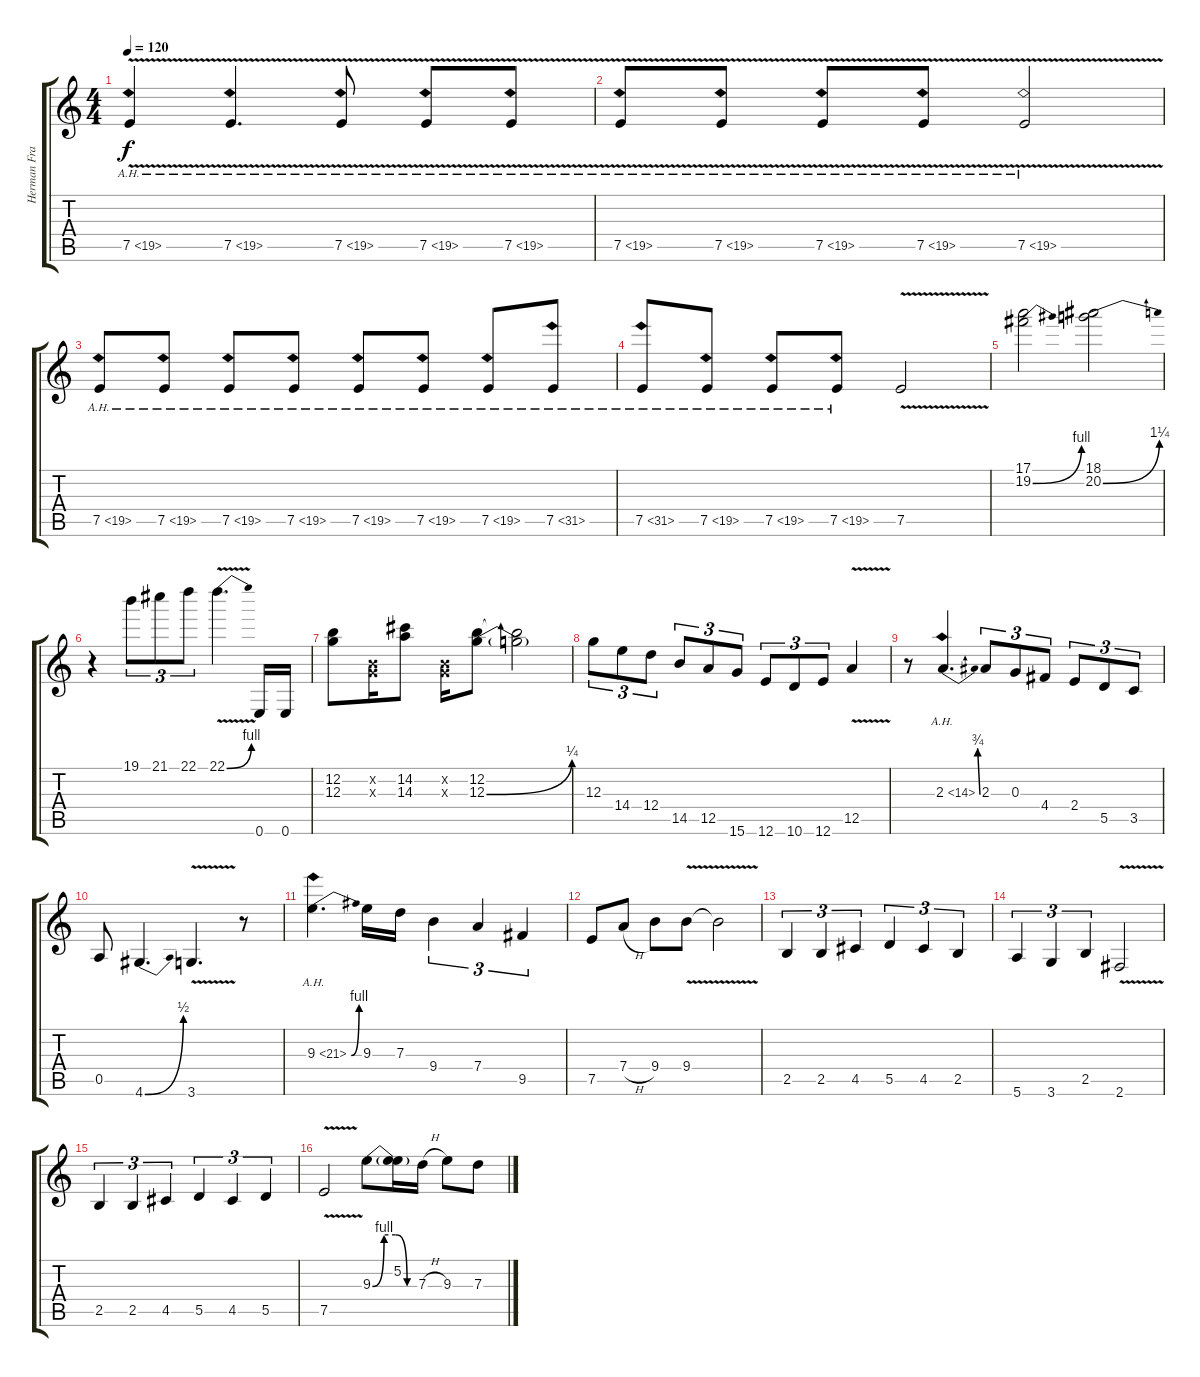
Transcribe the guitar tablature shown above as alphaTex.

\track ("Herman Frank " "Herman Fra") {instrument overdrivenguitar}
\staff {score tabs}
\tuning (E4 B3 G3 D3 A2 E2) {hide}
\ts (4 4)
\tempo 120
\clef g2
\ks c
7.5{ah 12 v}.4{dy f} 7.5{ah 12 v}.4{d} 7.5{ah 12 v}.8 7.5{ah 12 v}.8 7.5{ah 12 v}.8 |
7.5{ah 12 v}.8 7.5{ah 12 v}.8 7.5{ah 12 v}.8 7.5{ah 12 v}.8 7.5{ah 12 v}.2 |
7.5{ah 12}.8 7.5{ah 12}.8 7.5{ah 12}.8 7.5{ah 12}.8 7.5{ah 12}.8 7.5{ah 12}.8 7.5{ah 12}.8 7.5{ah 24}.8 |
7.5{ah 24}.8 7.5{ah 12}.8 7.5{ah 12}.8 7.5{ah 12}.8 7.5{v}.2 |
(17.1 19.2{be (bend 0 0 60 4)}).2{volume 16} (18.1 20.2{be (bend 0 0 60 5)}).2 |
r.4 19.1.8{tu (3 2)} 21.1.8{tu (3 2)} 22.1.8{tu (3 2)} 22.1{be (bend 0 0 60 4) v}.4{d} 0.6.16 0.6.16 |
(12.2 12.3).8 (0.2{x} 0.3{x}).16 (14.2 14.3).8 (0.2{x} 0.3{x}).16 (12.2 12.3{be (bend 0 0 60 1)}).8 (12.2{t} 12.3{t}).2 |
12.3.8{tu (3 2)} 14.4.8{tu (3 2)} 12.4.8{tu (3 2)} 14.5.8{tu (3 2)} 12.5.8{tu (3 2)} 15.6.8{tu (3 2)} 12.6.8{tu (3 2)} 10.6.8{tu (3 2)} 12.6.8{tu (3 2)} 12.5{v}.4 |
r.8 2.3{be (bend 0 0 60 3) ah 12}.4{d} 2.3.8{tu (3 2)} 0.3.8{tu (3 2)} 4.4.8{tu (3 2)} 2.4.8{tu (3 2)} 5.5.8{tu (3 2)} 3.5.8{tu (3 2)} |
0.5.8 4.6{be (bend 0 0 60 2)}.4{d} 3.6{v}.4{d} r.8 |
9.3{be (bend 0 0 60 4) ah 12}.4{d} 9.3.16 7.3.16 9.4.4{tu (3 2)} 7.4.4{tu (3 2)} 9.5.4{tu (3 2)} |
7.5.8 7.4{h}.8 9.4.8 9.4{v}.8 9.4{t}.2 |
2.5.4{tu (3 2)} 2.5.4{tu (3 2)} 4.5.4{tu (3 2)} 5.5.4{tu (3 2)} 4.5.4{tu (3 2)} 2.5.4{tu (3 2)} |
5.6.4{tu (3 2)} 3.6.4{tu (3 2)} 2.5.4{tu (3 2)} 2.6{v}.2 |
2.5.4{tu (3 2)} 2.5.4{tu (3 2)} 4.5.4{tu (3 2)} 5.5.4{tu (3 2)} 4.5.4{tu (3 2)} 5.5.4{tu (3 2)} |
7.5{v}.2 9.3{be (custom 0 0 15 4 30 4 45 0 60 0)}.8 (5.2 9.3{t}).16 7.3{h}.16 9.3.8 7.3.8
